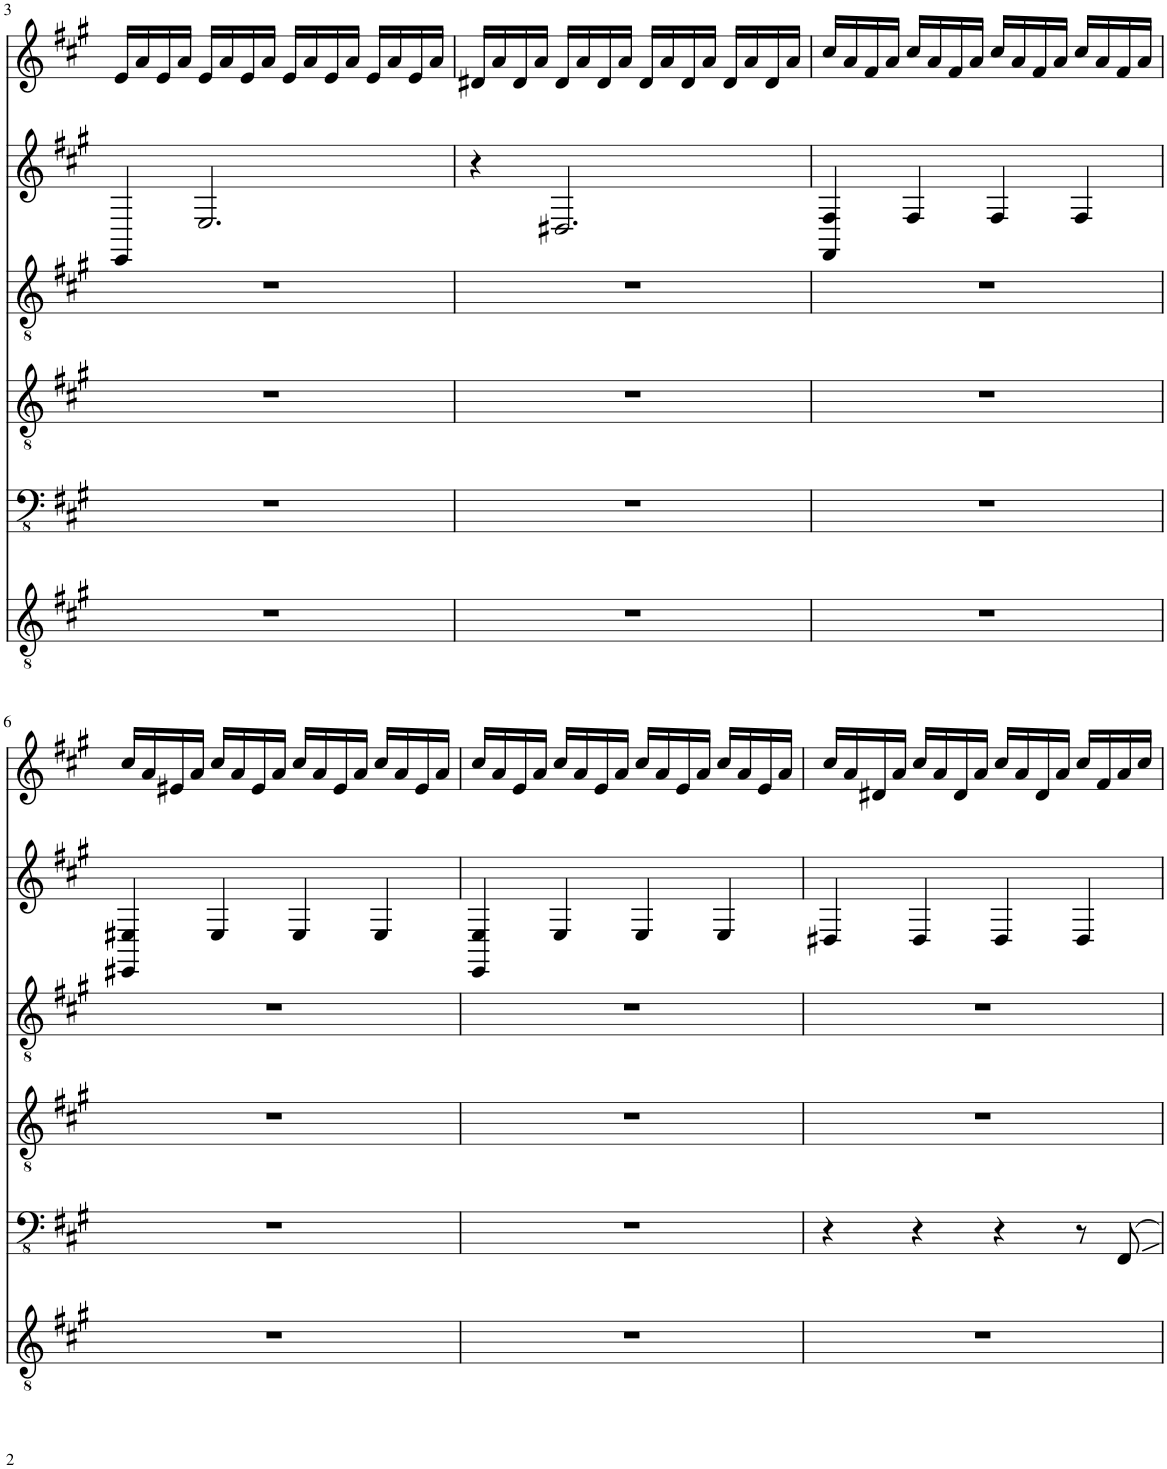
**kern	**kern	**kern	**kern	**kern	**kern
*part6	*part5	*part4	*part3	*part2	*part1
*staff6	*staff5	*staff4	*staff3	*staff2	*staff1
*I"ľ����	*I"��˹	*I"���༪��	*I"��������	*I"���� ����	*I"���� ����
!!LO:PB:g=z
*clefGv2	*clefFv4	*clefGv2	*clefGv2	*clefG2	*clefG2
*k[f#c#g#]	*k[f#c#g#]	*k[f#c#g#]	*k[f#c#g#]	*k[f#c#g#]	*k[f#c#g#]
*M4/4	*M4/4	*M4/4	*M4/4	*M4/4	*M4/4
=3	=3	=3	=3	=3	=3
1r	1r	1r	1r	4EE/	16e/LL
.	.	.	.	.	16a/
.	.	.	.	.	16e/
.	.	.	.	.	16a/JJ
.	.	.	.	2.E/	16e/LL
.	.	.	.	.	16a/
.	.	.	.	.	16e/
.	.	.	.	.	16a/JJ
.	.	.	.	.	16e/LL
.	.	.	.	.	16a/
.	.	.	.	.	16e/
.	.	.	.	.	16a/JJ
.	.	.	.	.	16e/LL
.	.	.	.	.	16a/
.	.	.	.	.	16e/
.	.	.	.	.	16a/JJ
=4	=4	=4	=4	=4	=4
1r	1r	1r	1r	4r	16d#X/LL
.	.	.	.	.	16a/
.	.	.	.	.	16d#/
.	.	.	.	.	16a/JJ
.	.	.	.	2.D#X/	16d#/LL
.	.	.	.	.	16a/
.	.	.	.	.	16d#/
.	.	.	.	.	16a/JJ
.	.	.	.	.	16d#/LL
.	.	.	.	.	16a/
.	.	.	.	.	16d#/
.	.	.	.	.	16a/JJ
.	.	.	.	.	16d#/LL
.	.	.	.	.	16a/
.	.	.	.	.	16d#/
.	.	.	.	.	16a/JJ
=5	=5	=5	=5	=5	=5
1r	1r	1r	1r	4FF#/ 4F#/	16cc#/LL
.	.	.	.	.	16a/
.	.	.	.	.	16f#/
.	.	.	.	.	16a/JJ
.	.	.	.	4F#/	16cc#/LL
.	.	.	.	.	16a/
.	.	.	.	.	16f#/
.	.	.	.	.	16a/JJ
.	.	.	.	4F#/	16cc#/LL
.	.	.	.	.	16a/
.	.	.	.	.	16f#/
.	.	.	.	.	16a/JJ
.	.	.	.	4F#/	16cc#/LL
.	.	.	.	.	16a/
.	.	.	.	.	16f#/
.	.	.	.	.	16a/JJ
!!LO:LB:g=z
=6	=6	=6	=6	=6	=6
1r	1r	1r	1r	4EE#X/ 4E#X/	16cc#/LL
.	.	.	.	.	16a/
.	.	.	.	.	16e#X/
.	.	.	.	.	16a/JJ
.	.	.	.	4E#/	16cc#/LL
.	.	.	.	.	16a/
.	.	.	.	.	16e#/
.	.	.	.	.	16a/JJ
.	.	.	.	4E#/	16cc#/LL
.	.	.	.	.	16a/
.	.	.	.	.	16e#/
.	.	.	.	.	16a/JJ
.	.	.	.	4E#/	16cc#/LL
.	.	.	.	.	16a/
.	.	.	.	.	16e#/
.	.	.	.	.	16a/JJ
=7	=7	=7	=7	=7	=7
1r	1r	1r	1r	4EE/ 4E/	16cc#/LL
.	.	.	.	.	16a/
.	.	.	.	.	16e/
.	.	.	.	.	16a/JJ
.	.	.	.	4E/	16cc#/LL
.	.	.	.	.	16a/
.	.	.	.	.	16e/
.	.	.	.	.	16a/JJ
.	.	.	.	4E/	16cc#/LL
.	.	.	.	.	16a/
.	.	.	.	.	16e/
.	.	.	.	.	16a/JJ
.	.	.	.	4E/	16cc#/LL
.	.	.	.	.	16a/
.	.	.	.	.	16e/
.	.	.	.	.	16a/JJ
=8	=8	=8	=8	=8	=8
1r	4r	1r	1r	4D#X/	16cc#/LL
.	.	.	.	.	16a/
.	.	.	.	.	16d#X/
.	.	.	.	.	16a/JJ
.	4r	.	.	4D#/	16cc#/LL
.	.	.	.	.	16a/
.	.	.	.	.	16d#/
.	.	.	.	.	16a/JJ
.	4r	.	.	4D#/	16cc#/LL
.	.	.	.	.	16a/
.	.	.	.	.	16d#/
.	.	.	.	.	16a/JJ
.	8r	.	.	4D#/	16cc#/LL
.	.	.	.	.	16f#/
.	8FFF#/	.	.	.	16a/
.	.	.	.	.	16cc#/JJ
=	=	=	=	=	=
*-	*-	*-	*-	*-	*-
